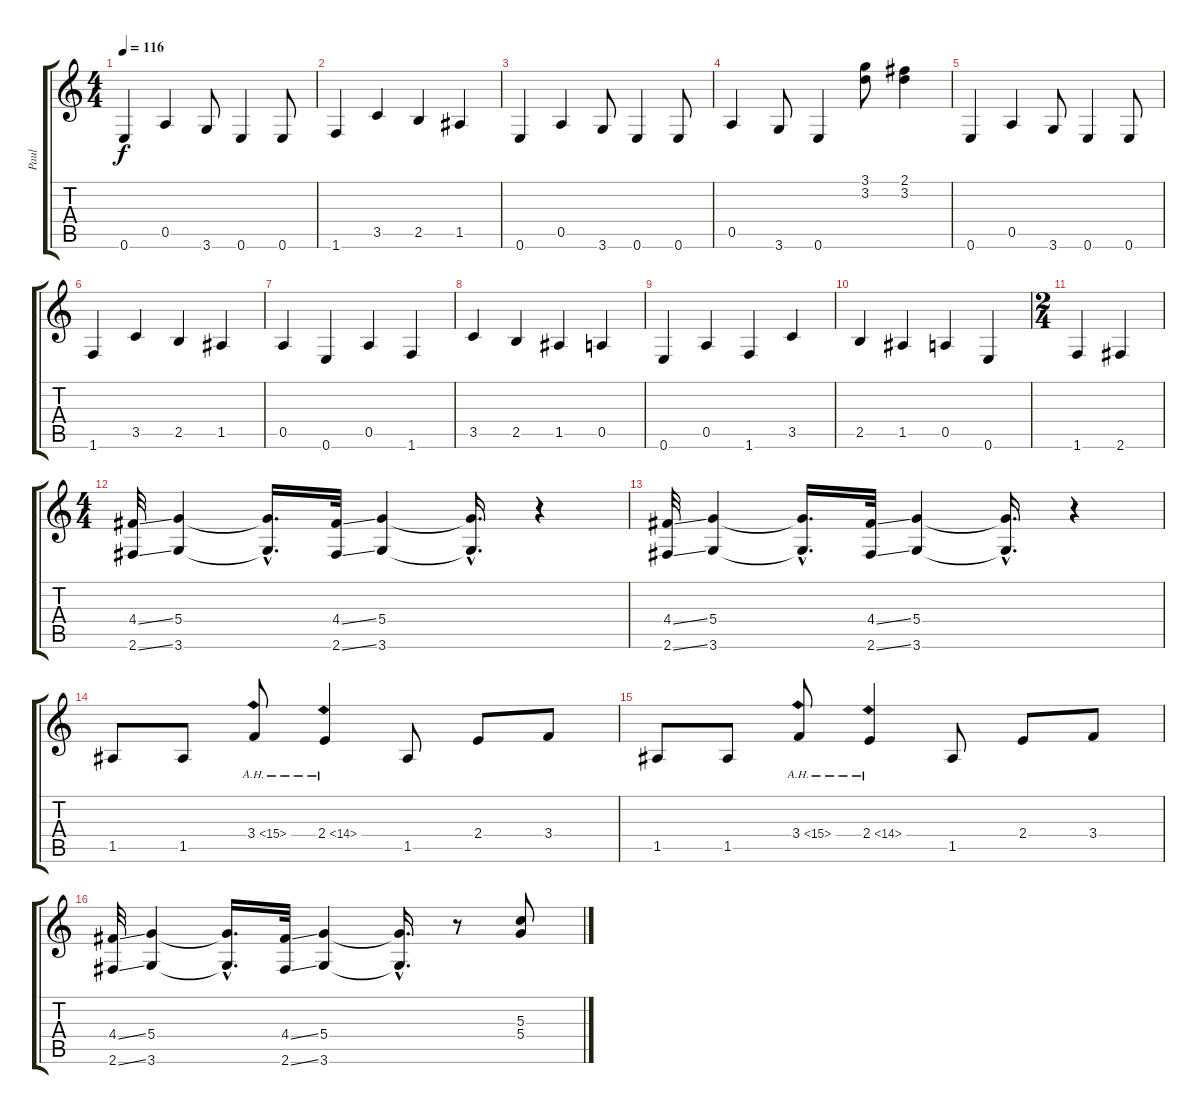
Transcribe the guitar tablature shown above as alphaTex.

\track ("Paul" "Paul") {instrument overdrivenguitar}
\staff {score tabs}
\tuning (E4 B3 G3 D3 A2 E2) {hide}
\ts (4 4)
\tempo 116
\clef g2
\ks c
0.6.4{dy f} 0.5.4 3.6.8 0.6.4 0.6.8 |
1.6.4 3.5.4 2.5.4 1.5.4 |
0.6.4 0.5.4 3.6.8 0.6.4 0.6.8 |
0.5.4 3.6.8 0.6.4 (3.1 3.2).8 (2.1 3.2).4 |
0.6.4 0.5.4 3.6.8 0.6.4 0.6.8 |
1.6.4 3.5.4 2.5.4 1.5.4 |
0.5.4 0.6.4 0.5.4 1.6.4 |
3.5.4 2.5.4 1.5.4 0.5.4 |
0.6.4 0.5.4 1.6.4 3.5.4 |
2.5.4 1.5.4 0.5.4 0.6.4 |
\ts (2 4)
1.6.4 2.6.4 |
\ts (4 4)
(4.4{ss} 2.6{ss}).32 (5.4 3.6).4 (5.4{hac t} 3.6{hac t}).16{d} (4.4{ss} 2.6{ss}).32 (5.4 3.6).4 (5.4{hac t} 3.6{hac t}).16{d} r.4 |
(4.4{ss} 2.6{ss}).32 (5.4 3.6).4 (5.4{hac t} 3.6{hac t}).16{d} (4.4{ss} 2.6{ss}).32 (5.4 3.6).4 (5.4{hac t} 3.6{hac t}).16{d} r.4 |
1.5.8 1.5.8 3.4{ah 12}.8 2.4{ah 12}.4 1.5.8 2.4.8 3.4.8 |
1.5.8 1.5.8 3.4{ah 12}.8 2.4{ah 12}.4 1.5.8 2.4.8 3.4.8 |
(4.4{ss} 2.6{ss}).32 (5.4 3.6).4 (5.4{hac t} 3.6{hac t}).16{d} (4.4{ss} 2.6{ss}).32 (5.4 3.6).4 (5.4{hac t} 3.6{hac t}).16{d} r.8 (5.3 5.4).8
